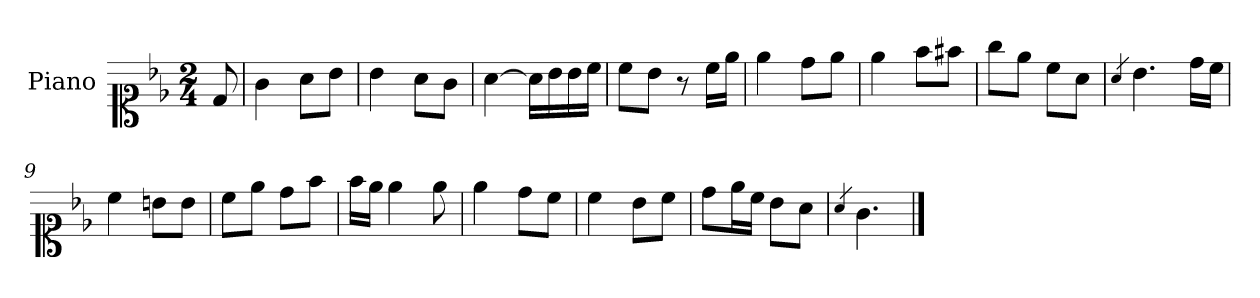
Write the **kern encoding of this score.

**kern
*part1
*staff1
*I"Piano
*I'Pno.
*clefC1
*k[b-e-]
*M2/4
=
8d/
=1
4g\
8a\L
8b-\J
=2
4b-\
8a\L
8g\J
=3
[4a\
16a\LL]
16b-\
16b-\
16cc\JJ
=4
8cc\L
8b-\J
8r
16cc\LL
16ee-\JJ
=5
4ee-\
8dd\L
8ee-\J
=6
4ee-\
8ff\L
8ff#X\J
=7
8gg\L
8ee-\J
8cc\L
8a\J
=8
4qa/
4.b-\
16dd\LL
16cc\JJ
!!LO:LB:g=z
=9
4cc\
8bn\L
8b\J
=10
8cc\L
8ee-\J
8dd\L
8ff\J
=11
16ff\LL
16ee-\JJ
4ee-\
8ee-\
=12
4ee-\
8dd\L
8cc\J
=13
4cc\
8b-\L
8cc\J
=14
8dd\L
16ee-\L
16cc\JJ
8b-\L
8a\J
=15
4qa/
4.g\
==
*-
